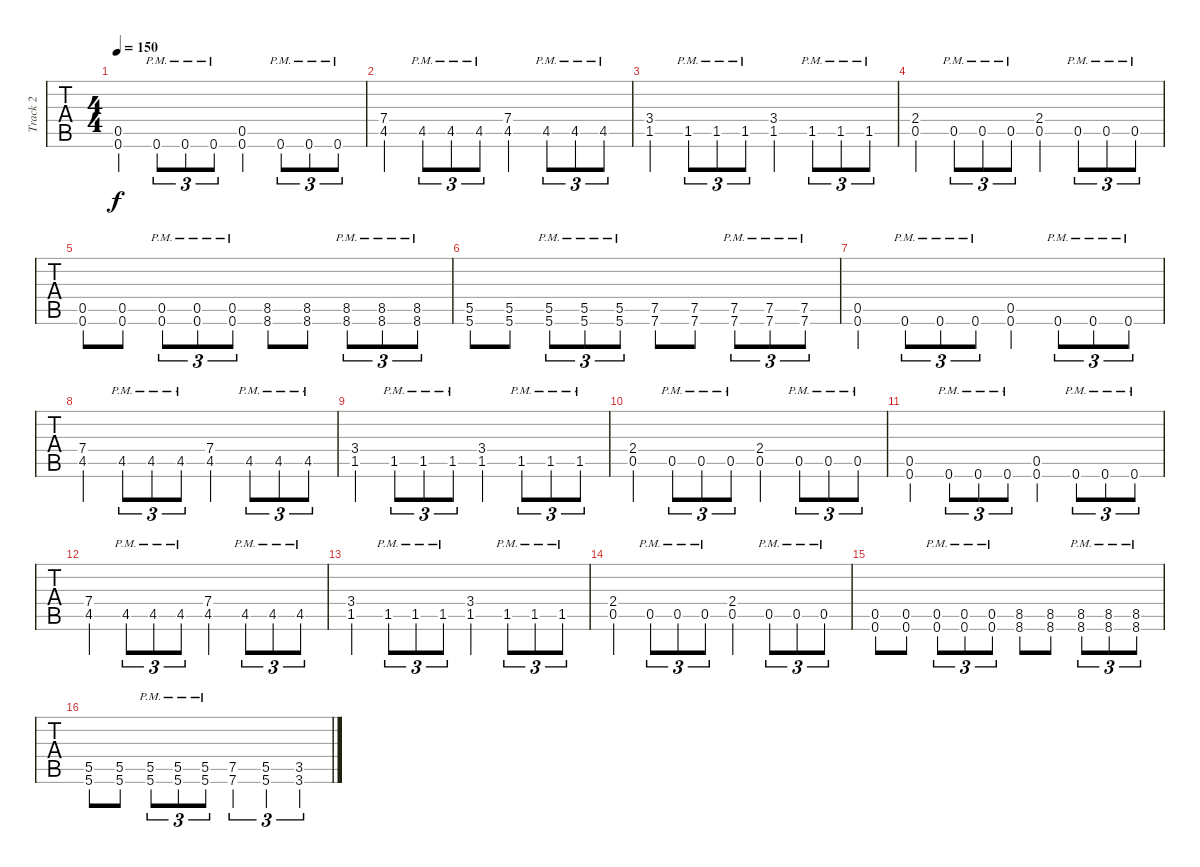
\track ("Track 2" "Track 2") {instrument distortionguitar}
\staff {tabs}
\tuning (Eb4 Bb3 Gb3 Db3 Ab2 Db2) {hide}
\ts (4 4)
\tempo 150
\clef g2
\ks c
(0.5 0.6).4{dy f} 0.6{pm}.8{tu (3 2)} 0.6{pm}.8{tu (3 2)} 0.6{pm}.8{tu (3 2)} (0.5 0.6).4 0.6{pm}.8{tu (3 2)} 0.6{pm}.8{tu (3 2)} 0.6{pm}.8{tu (3 2)} |
(7.4 4.5).4 4.5{pm}.8{tu (3 2)} 4.5{pm}.8{tu (3 2)} 4.5{pm}.8{tu (3 2)} (7.4 4.5).4 4.5{pm}.8{tu (3 2)} 4.5{pm}.8{tu (3 2)} 4.5{pm}.8{tu (3 2)} |
(3.4 1.5).4 1.5{pm}.8{tu (3 2)} 1.5{pm}.8{tu (3 2)} 1.5{pm}.8{tu (3 2)} (3.4 1.5).4 1.5{pm}.8{tu (3 2)} 1.5{pm}.8{tu (3 2)} 1.5{pm}.8{tu (3 2)} |
(2.4 0.5).4 0.5{pm}.8{tu (3 2)} 0.5{pm}.8{tu (3 2)} 0.5{pm}.8{tu (3 2)} (2.4 0.5).4 0.5{pm}.8{tu (3 2)} 0.5{pm}.8{tu (3 2)} 0.5{pm}.8{tu (3 2)} |
(0.5 0.6).8 (0.5 0.6).8 (0.5{pm} 0.6{pm}).8{tu (3 2)} (0.5{pm} 0.6{pm}).8{tu (3 2)} (0.5{pm} 0.6{pm}).8{tu (3 2)} (8.5 8.6).8 (8.5 8.6).8 (8.5{pm} 8.6{pm}).8{tu (3 2)} (8.5{pm} 8.6{pm}).8{tu (3 2)} (8.5{pm} 8.6{pm}).8{tu (3 2)} |
(5.5 5.6).8 (5.5 5.6).8 (5.5{pm} 5.6{pm}).8{tu (3 2)} (5.5{pm} 5.6{pm}).8{tu (3 2)} (5.5{pm} 5.6{pm}).8{tu (3 2)} (7.5 7.6).8 (7.5 7.6).8 (7.5{pm} 7.6{pm}).8{tu (3 2)} (7.5{pm} 7.6{pm}).8{tu (3 2)} (7.5{pm} 7.6{pm}).8{tu (3 2)} |
(0.5 0.6).4 0.6{pm}.8{tu (3 2)} 0.6{pm}.8{tu (3 2)} 0.6{pm}.8{tu (3 2)} (0.5 0.6).4 0.6{pm}.8{tu (3 2)} 0.6{pm}.8{tu (3 2)} 0.6{pm}.8{tu (3 2)} |
(7.4 4.5).4 4.5{pm}.8{tu (3 2)} 4.5{pm}.8{tu (3 2)} 4.5{pm}.8{tu (3 2)} (7.4 4.5).4 4.5{pm}.8{tu (3 2)} 4.5{pm}.8{tu (3 2)} 4.5{pm}.8{tu (3 2)} |
(3.4 1.5).4 1.5{pm}.8{tu (3 2)} 1.5{pm}.8{tu (3 2)} 1.5{pm}.8{tu (3 2)} (3.4 1.5).4 1.5{pm}.8{tu (3 2)} 1.5{pm}.8{tu (3 2)} 1.5{pm}.8{tu (3 2)} |
(2.4 0.5).4 0.5{pm}.8{tu (3 2)} 0.5{pm}.8{tu (3 2)} 0.5{pm}.8{tu (3 2)} (2.4 0.5).4 0.5{pm}.8{tu (3 2)} 0.5{pm}.8{tu (3 2)} 0.5{pm}.8{tu (3 2)} |
(0.5 0.6).4 0.6{pm}.8{tu (3 2)} 0.6{pm}.8{tu (3 2)} 0.6{pm}.8{tu (3 2)} (0.5 0.6).4 0.6{pm}.8{tu (3 2)} 0.6{pm}.8{tu (3 2)} 0.6{pm}.8{tu (3 2)} |
(7.4 4.5).4 4.5{pm}.8{tu (3 2)} 4.5{pm}.8{tu (3 2)} 4.5{pm}.8{tu (3 2)} (7.4 4.5).4 4.5{pm}.8{tu (3 2)} 4.5{pm}.8{tu (3 2)} 4.5{pm}.8{tu (3 2)} |
(3.4 1.5).4 1.5{pm}.8{tu (3 2)} 1.5{pm}.8{tu (3 2)} 1.5{pm}.8{tu (3 2)} (3.4 1.5).4 1.5{pm}.8{tu (3 2)} 1.5{pm}.8{tu (3 2)} 1.5{pm}.8{tu (3 2)} |
(2.4 0.5).4 0.5{pm}.8{tu (3 2)} 0.5{pm}.8{tu (3 2)} 0.5{pm}.8{tu (3 2)} (2.4 0.5).4 0.5{pm}.8{tu (3 2)} 0.5{pm}.8{tu (3 2)} 0.5{pm}.8{tu (3 2)} |
(0.5 0.6).8 (0.5 0.6).8 (0.5{pm} 0.6{pm}).8{tu (3 2)} (0.5{pm} 0.6{pm}).8{tu (3 2)} (0.5{pm} 0.6{pm}).8{tu (3 2)} (8.5 8.6).8 (8.5 8.6).8 (8.5{pm} 8.6{pm}).8{tu (3 2)} (8.5{pm} 8.6{pm}).8{tu (3 2)} (8.5{pm} 8.6{pm}).8{tu (3 2)} |
(5.5 5.6).8 (5.5 5.6).8 (5.5{pm} 5.6{pm}).8{tu (3 2)} (5.5{pm} 5.6{pm}).8{tu (3 2)} (5.5{pm} 5.6{pm}).8{tu (3 2)} (7.5 7.6).4{tu (3 2)} (5.5 5.6).4{tu (3 2)} (3.5 3.6).4{tu (3 2)}
